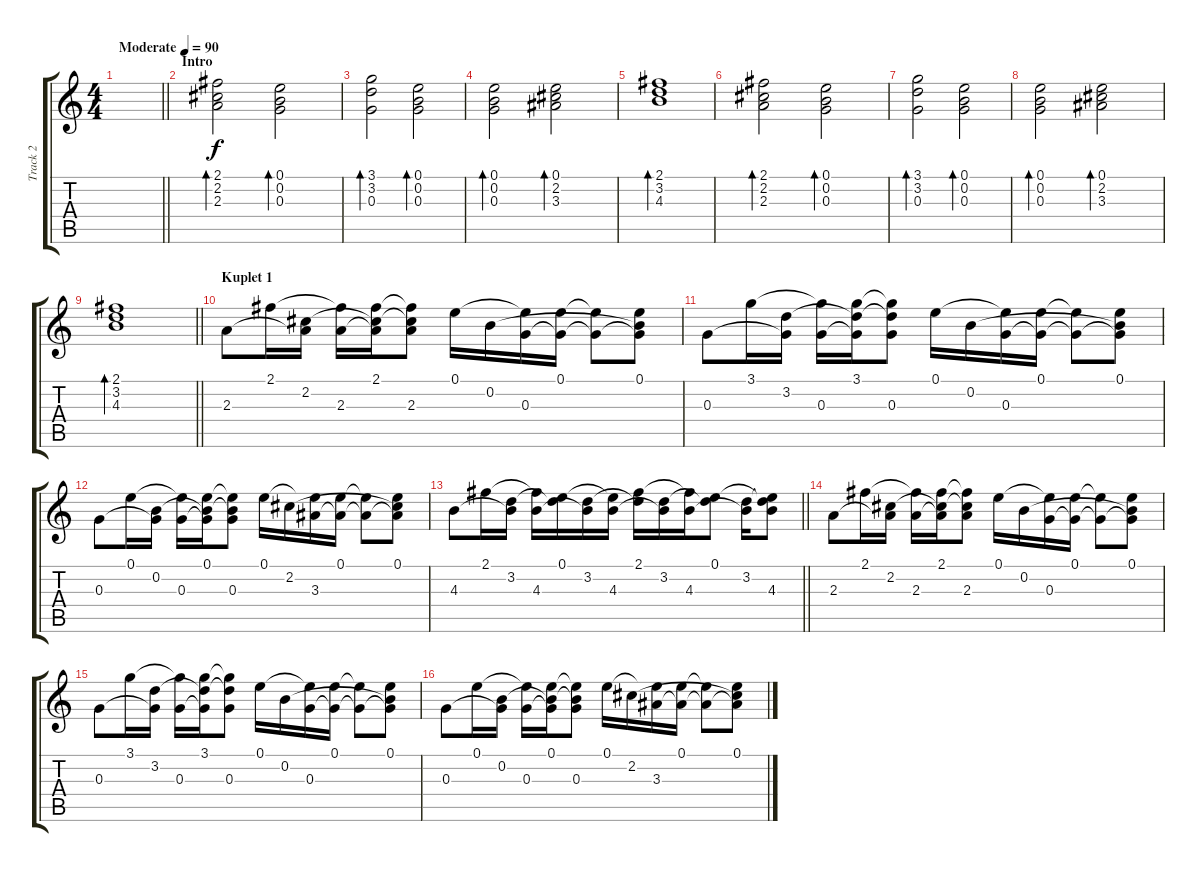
\track ("Track 2" "Track 2") {instrument acousticguitarsteel}
\staff {score tabs}
\tuning (E4 B3 G3 D3 A2 E2) {hide}
\ts (4 4)
\tempo (90 "Moderate")
\clef g2
\barLineRight lightlight
\ks c
|
\section ("" "Intro")
(2.1 2.2 2.3).2{bd 240} (0.1 0.2 0.3).2{bd 240} |
(3.1 3.2 0.3).2{bd 240} (0.1 0.2 0.3).2{bd 240} |
(0.1 0.2 0.3).2{bd 240} (0.1 2.2 3.3).2{bd 240} |
(2.1 3.2 4.3).1{bd 240} |
(2.1 2.2 2.3).2{bd 240} (0.1 0.2 0.3).2{bd 240} |
(3.1 3.2 0.3).2{bd 240} (0.1 0.2 0.3).2{bd 240} |
(0.1 0.2 0.3).2{bd 240} (0.1 2.2 3.3).2{bd 240} |
\barLineRight lightlight
(2.1 3.2 4.3).1{bd 240} |
\section ("" "Kuplet 1")
2.3.8 2.1.16 (2.2 2.3{t}).16 (2.1{t} 2.3).16 (2.1 2.2{t} 2.3{t}).16 (2.1{t} 2.2{t} 2.3).8 0.1.16 0.2.16 (0.1{t} 0.3).16 (0.1 0.3{t}).16 (0.1{t} 0.3{t}).8 (0.1 0.2{t} 0.3{t}).8 |
0.3.8 3.1.16 (3.2 0.3{t}).16 (3.1{t} 0.3).16 (3.1 3.2{t} 0.3{t}).16 (3.1{t} 3.2{t} 0.3).8 0.1.16 0.2.16 (0.1{t} 0.3).16 (0.1 0.3{t}).16 (0.1{t} 0.3{t}).8 (0.1 0.2{t} 0.3{t}).8 |
0.3.8 0.1.16 (0.2 0.3{t}).16 (0.1{t} 0.3).16 (0.1 0.2{t} 0.3{t}).16 (0.1{t} 0.2{t} 0.3).8 0.1.16 2.2.16 (0.1{t} 3.3).16 (0.1 3.3{t}).16 (0.1{t} 3.3{t}).8 (0.1 2.2{t} 3.3{t}).8 |
\barLineRight lightlight
4.3.8 2.1.16 (3.2 4.3{t}).16 (2.1{t} 4.3).16 (0.1 3.2{t}).16 (3.2 4.3{t}).16 (0.1{t} 4.3).16 (2.1 3.2{t}).16 (3.2 4.3{t}).16 (2.1{t} 4.3).16 (0.1 3.2{t}).8 (3.2 4.3{t}).16 (0.1{t} 3.2{t} 4.3).8 |
2.3.8 2.1.16 (2.2 2.3{t}).16 (2.1{t} 2.3).16 (2.1 2.2{t} 2.3{t}).16 (2.1{t} 2.2{t} 2.3).8 0.1.16 0.2.16 (0.1{t} 0.3).16 (0.1 0.3{t}).16 (0.1{t} 0.3{t}).8 (0.1 0.2{t} 0.3{t}).8 |
0.3.8 3.1.16 (3.2 0.3{t}).16 (3.1{t} 0.3).16 (3.1 3.2{t} 0.3{t}).16 (3.1{t} 3.2{t} 0.3).8 0.1.16 0.2.16 (0.1{t} 0.3).16 (0.1 0.3{t}).16 (0.1{t} 0.3{t}).8 (0.1 0.2{t} 0.3{t}).8 |
0.3.8 0.1.16 (0.2 0.3{t}).16 (0.1{t} 0.3).16 (0.1 0.2{t} 0.3{t}).16 (0.1{t} 0.2{t} 0.3).8 0.1.16 2.2.16 (0.1{t} 3.3).16 (0.1 3.3{t}).16 (0.1{t} 3.3{t}).8 (0.1 2.2{t} 3.3{t}).8
